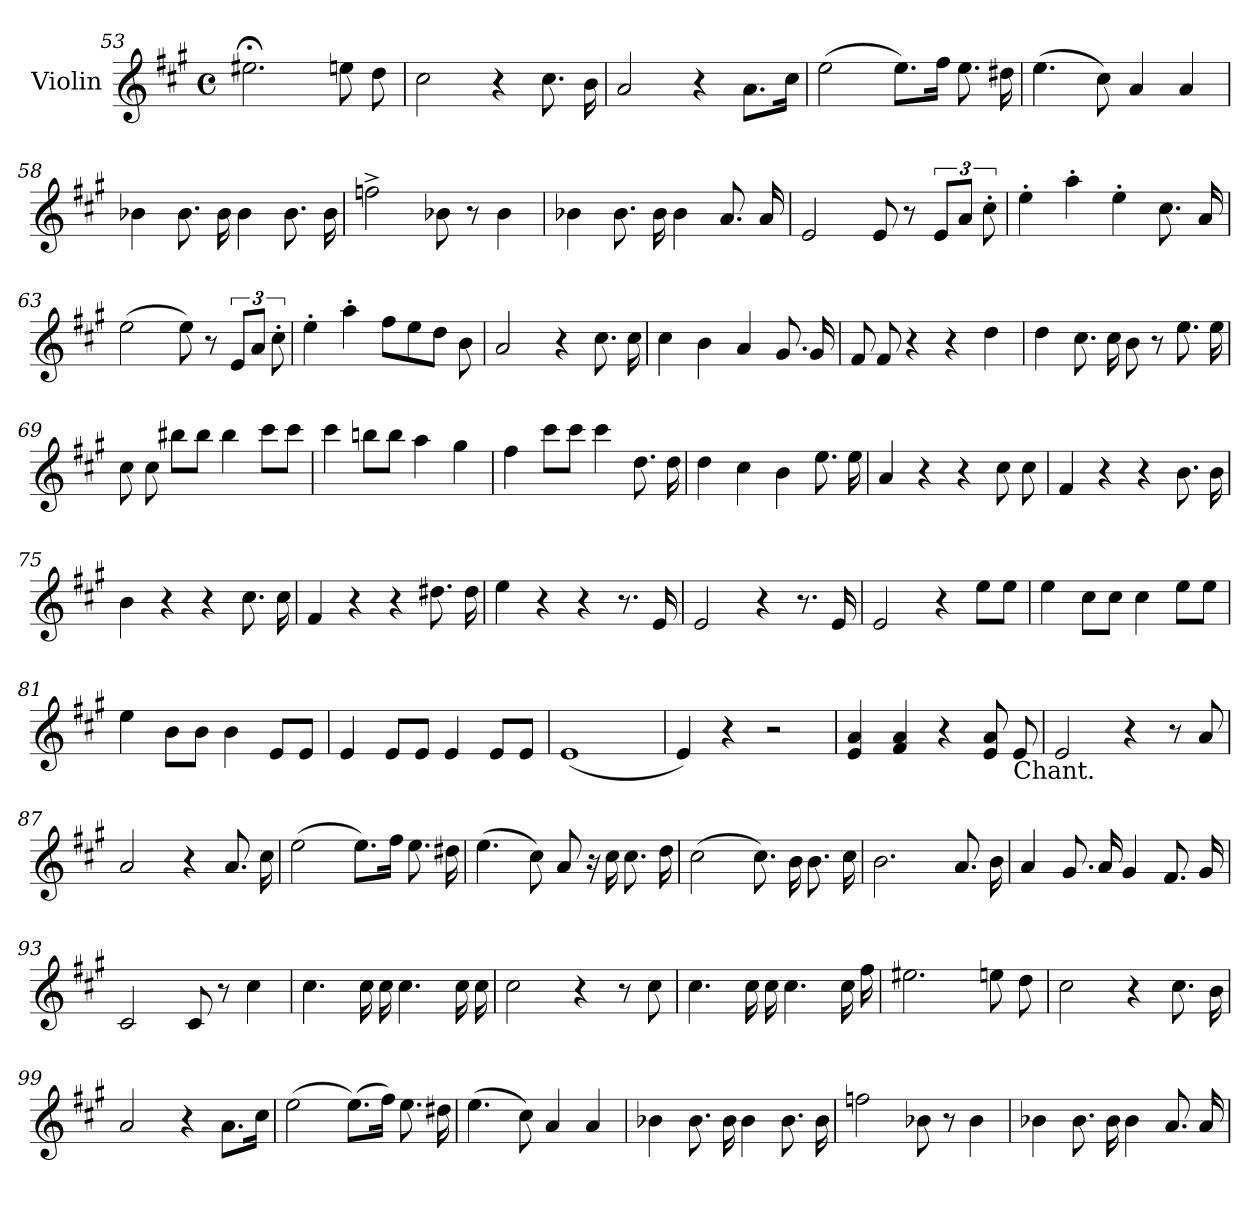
**kern
*part1
*staff1
*I"Violin
*I'Vln.
*clefG2
*k[f#c#g#]
*M4/4
*met(c)
=53
2.ee#X;<\
8een\
8dd\
=54
2cc#\
4r
8.cc#\
16b\
=55
2a/
4r
8.a\L
16cc#\Jk
!!LO:LB:g=z
=56
(>2ee\
8.ee\L)
16ff#\Jk
8.ee\
16dd#X\
=57
(>4.ee\
8cc#\)
4a/
4a/
=58
4b-X\
8.b-\
16b-\
4b-\
8.b-\
16b-\
=59
2ffn^\
8b-X\
8r
4b-\
=60
4b-X\
8.b-\
16b-\
4b-\
8.a/
16a/
!!LO:LB:g=z
=61
2e/
8e/
8r
12e/L
12a/J
12cc#'\
=62
4ee'\
4aa'\
4ee'\
8.cc#\
16a/
=63
(>2ee\
8ee\)
8r
12e/L
12a/J
12cc#'\
=64
4ee'\
4aa'\
8ff#\L
8ee\
8dd\J
8b\
=65
2a/
4r
8.cc#\
16cc#\
!!LO:LB:g=z
=66
4cc#\
4b\
4a/
8.g#/
16g#/
=67
8f#/
8f#/
4r
4r
4dd\
=68
4dd\
8.cc#\
16cc#\
8b\
8r
8.ee\
16ee\
=69
8cc#\
8cc#\
8bb#X\L
8bb#\J
4bb#\
8ccc#\L
8ccc#\J
!!LO:LB:g=z
=70
4ccc#\
8bbn\L
8bb\J
4aa\
4gg#\
=71
4ff#\
8ccc#\L
8ccc#\J
4ccc#\
8.dd\
16dd\
=72
4dd\
4cc#\
4b\
8.ee\
16ee\
=73
4a/
4r
4r
8cc#\
8cc#\
=74
4f#/
4r
4r
8.b\
16b\
!!LO:LB:g=z
=75
4b\
4r
4r
8.cc#\
16cc#\
=76
4f#/
4r
4r
8.dd#X\
16dd#\
=77
4ee\
4r
4r
8.r
16e/
=78
2e/
4r
8.r
16e/
=79
2e/
4r
8ee\L
8ee\J
!!LO:LB:g=z
=80
4ee\
8cc#\L
8cc#\J
4cc#\
8ee\L
8ee\J
=81
4ee\
8b\L
8b\J
4b\
8e/L
8e/J
=82
4e/
8e/L
8e/J
4e/
8e/L
8e/J
=83
(<1e
=84
4e/)
4r
2r
!!LO:LB:g=z
=85
4e/ 4a/
4f#/ 4a/
4r
8e/ 8a/
!LO:TX:b:t=Chant.
8e/
=86
2e/
4r
8r
8a/
=87
2a/
4r
8.a/
16cc#\
=88
(>2ee\
8.ee\L)
16ff#\Jk
8.ee\
16dd#X\
=89
(>4.ee\
8cc#\)
8a/
16r
16cc#\
8.cc#\
16dd\
=90
(>2cc#\
8.cc#\)
16b\
8.b\
16cc#\
!!LO:LB:g=z
=91
2.b\
8.a/
16b\
=92
4a/
8.g#/
16a/
4g#/
8.f#/
16g#/
=93
2c#/
8c#/
8r
4cc#\
=94
4.cc#\
16cc#\
16cc#\
4.cc#\
16cc#\
16cc#\
=95
2cc#\
4r
8r
8cc#\
!!LO:PB:g=z
=96
4.cc#\
16cc#\
16cc#\
4.cc#\
16cc#\
16ff#\
=97
2.ee#X\
8een\
8dd\
=98
2cc#\
4r
8.cc#\
16b\
=99
2a/
4r
8.a\L
16cc#\Jk
=100
(>2ee\
(>8.ee\L)
16ff#\Jk)
8.ee\
16dd#X\
!!LO:LB:g=z
=101
(>4.ee\
8cc#\)
4a/
4a/
=102
4b-X\
8.b-\
16b-\
4b-\
8.b-\
16b-\
=103
2ffn\
8b-X\
8r
4b-\
=104
4b-X\
8.b-\
16b-\
4b-\
8.a/
16a/
=
*-
